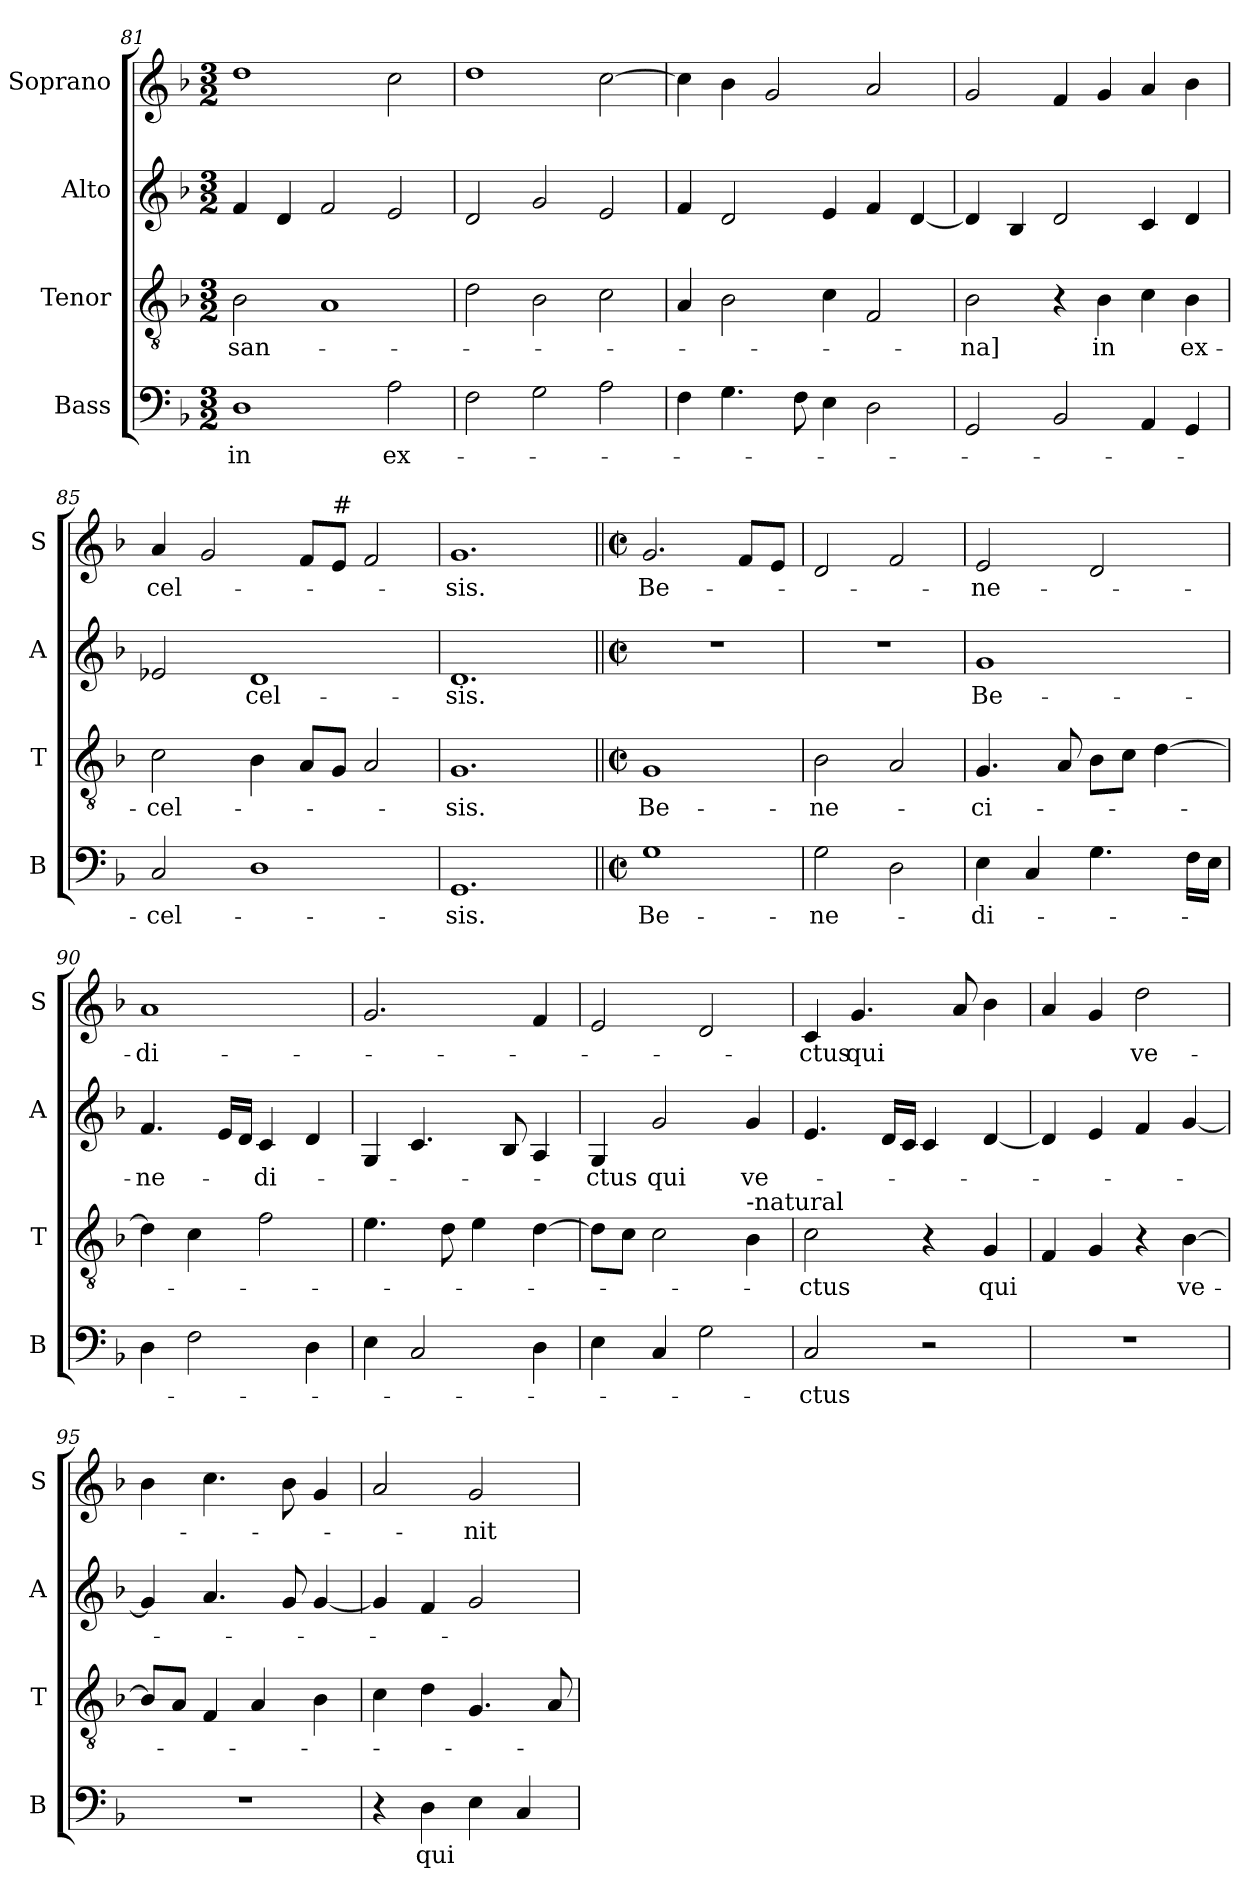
**kern	**text	**kern	**text	**kern	**text	**kern	**text
*part4	*part4	*part3	*part3	*part2	*part2	*part1	*part1
*staff4	*staff4	*staff3	*staff3	*staff2	*staff2	*staff1	*staff1
*I"Bass	*	*I"Tenor	*	*I"Alto	*	*I"Soprano	*
*I'B	*	*I'T	*	*I'A	*	*I'S	*
!!LO:LB:g=z
*clefF4	*	*clefGv2	*	*clefG2	*	*clefG2	*
*k[b-]	*	*k[b-]	*	*k[b-]	*	*k[b-]	*
*F:	*	*F:	*	*F:	*	*F:	*
*M3/2	*	*M3/2	*	*M3/2	*	*M3/2	*
=81	=81	=81	=81	=81	=81	=81	=81
1D	in	2B-\	-san-	4f/	.	1dd	.
.	.	.	.	4d/	.	.	.
.	.	1A	.	2f/	.	.	.
2A\	ex-	.	.	2e/	.	2cc\	.
=82	=82	=82	=82	=82	=82	=82	=82
2F\	.	2d\	.	2d/	.	1dd	.
2G\	.	2B-\	.	2g/	.	.	.
2A\	.	2c\	.	2e/	.	[2cc\	.
=83	=83	=83	=83	=83	=83	=83	=83
4F\	.	4A/	.	4f/	.	4cc\]	.
4.G\	.	2B-\	.	2d/	.	4b-\	.
.	.	.	.	.	.	2g/	.
8F\	.	.	.	.	.	.	.
4E\	.	4c\	.	4e/	.	.	.
2D\	.	2F/	.	4f/	.	2a/	.
.	.	.	.	[4d/	.	.	.
=84	=84	=84	=84	=84	=84	=84	=84
2GG/	.	2B-\	-na]	4d/]	.	2g/	.
.	.	.	.	4B-/	.	.	.
2BB-/	.	4r	.	2d/	.	4f/	.
.	.	4B-\	in	.	.	4g/	.
4AA/	.	4c\	.	4c/	.	4a/	.
4GG/	.	4B-\	ex-	4d/	.	4b-\	.
=85	=85	=85	=85	=85	=85	=85	=85
2C/	-cel-	2c\	-cel-	2e-X/	.	4a/	-cel-
.	.	.	.	.	.	2g/	.
1D	.	4B-\	.	1d	-cel-	.	.
.	.	8A/L	.	.	.	8f/L	.
!	!	!	!	!	!	!LO:TX:a:t=#	!
.	.	8G/J	.	.	.	8e/J	.
.	.	2A/	.	.	.	2f/	.
=86	=86	=86	=86	=86	=86	=86	=86
1.GG	-sis.	1.G	-sis.	1.d	-sis.	1.g	-sis.
!!LO:LB:g=z
=87||	=87||	=87||	=87||	=87||	=87||	=87||	=87||
*M2/2	*	*M2/2	*	*M2/2	*	*M2/2	*
*met(c|)	*	*met(c|)	*	*met(c|)	*	*met(c|)	*
1G	Be-	1G	Be-	1r	.	2.g/	Be-
.	.	.	.	.	.	8f/L	.
.	.	.	.	.	.	8e/J	.
=88	=88	=88	=88	=88	=88	=88	=88
2G\	-ne-	2B-\	-ne-	1r	.	2d/	.
2D\	.	2A/	.	.	.	2f/	.
=89	=89	=89	=89	=89	=89	=89	=89
4E\	-di-	4.G/	-ci-	1g	Be-	2e/	-ne-
4C/	.	.	.	.	.	.	.
.	.	8A/	.	.	.	.	.
4.G\	.	8B-\L	.	.	.	2d/	.
.	.	8c\J	.	.	.	.	.
.	.	[4d\	.	.	.	.	.
16F\LL	.	.	.	.	.	.	.
16E\JJ	.	.	.	.	.	.	.
=90	=90	=90	=90	=90	=90	=90	=90
4D\	.	4d\]	.	4.f/	-ne-	1a	-di-
2F\	.	4c\	.	.	.	.	.
.	.	.	.	16e/LL	.	.	.
.	.	.	.	16d/JJ	.	.	.
.	.	2f\	.	4c/	-di-	.	.
4D\	.	.	.	4d/	.	.	.
=91	=91	=91	=91	=91	=91	=91	=91
4E\	.	4.e\	.	4G/	.	2.g/	.
2C/	.	.	.	4.c/	.	.	.
.	.	8d\	.	.	.	.	.
.	.	4e\	.	.	.	.	.
.	.	.	.	8B-/	.	.	.
4D\	.	[4d\	.	4A/	.	4f/	.
!!LO:PB:g=z
=92	=92	=92	=92	=92	=92	=92	=92
4E\	.	8d\L]	.	4G/	-ctus	2e/	.
.	.	8c\J	.	.	.	.	.
4C/	.	2c\	.	2g/	qui	.	.
2G\	.	.	.	.	.	2d/	.
!	!	!LO:TX:a:t=-natural	!	!	!	!	!
.	.	4B-\	.	4g/	ve-	.	.
=93	=93	=93	=93	=93	=93	=93	=93
2C/	-ctus	2c\	-ctus	4.e/	.	4c/	-ctus
.	.	.	.	.	.	4.g/	qui
.	.	.	.	16d/LL	.	.	.
.	.	.	.	16c/JJ	.	.	.
2r	.	4r	.	4c/	.	.	.
.	.	.	.	.	.	8a/	.
.	.	4G/	qui	[4d/	.	4b-\	.
=94	=94	=94	=94	=94	=94	=94	=94
1r	.	4F/	.	4d/]	.	4a/	.
.	.	4G/	.	4e/	.	4g/	.
.	.	4r	.	4f/	.	2dd\	ve-
.	.	[4B-\	ve-	[4g/	.	.	.
=95	=95	=95	=95	=95	=95	=95	=95
1r	.	8B-/L]	.	4g/]	.	4b-\	.
.	.	8A/J	.	.	.	.	.
.	.	4F/	.	4.a/	.	4.cc\	.
.	.	4A/	.	.	.	.	.
.	.	.	.	8g/	.	8b-\	.
.	.	4B-\	.	[4g/	.	4g/	.
=96	=96	=96	=96	=96	=96	=96	=96
4r	.	4c\	.	4g/]	.	2a/	.
4D\	qui	4d\	.	4f/	.	.	.
4E\	.	4.G/	.	2g/	.	2g/	-nit
4C/	.	.	.	.	.	.	.
.	.	8A/	.	.	.	.	.
=	=	=	=	=	=	=	=
*-	*-	*-	*-	*-	*-	*-	*-
